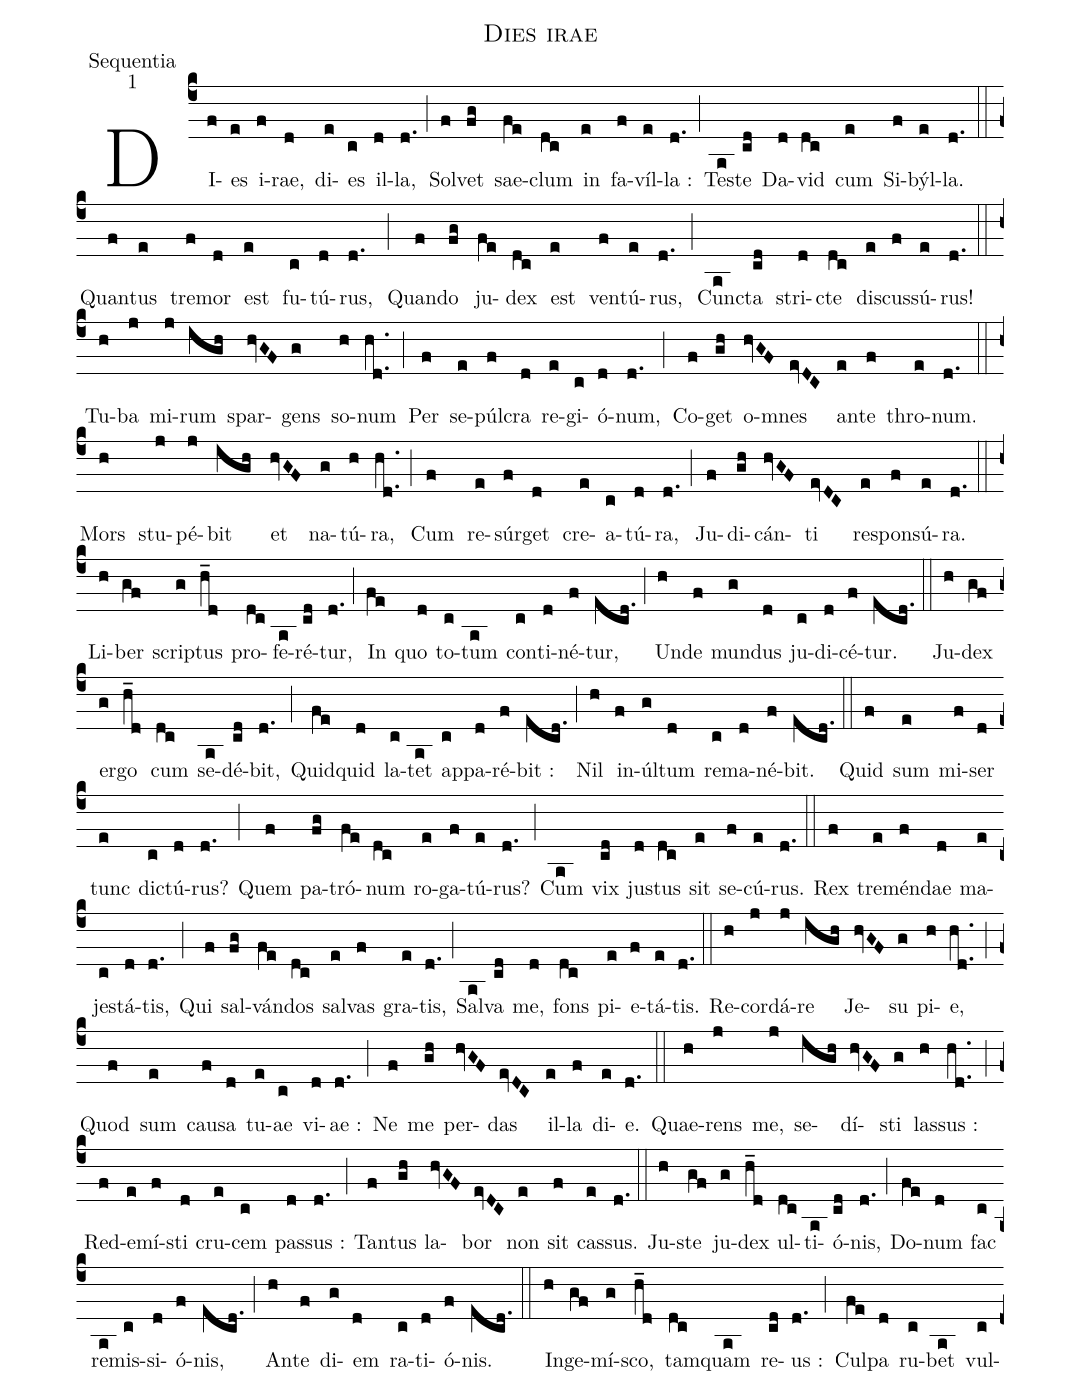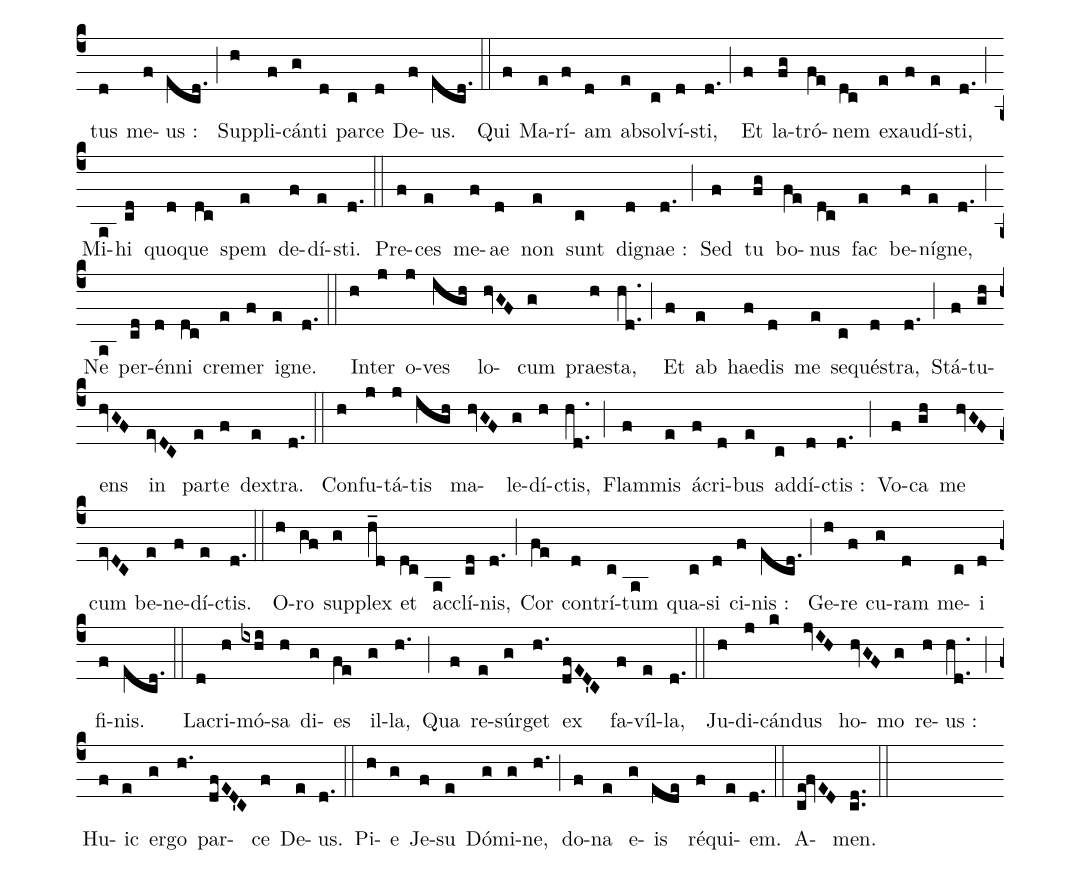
name:Dies irae;
office-part:Sequentia;
mode:1;
%%
(c4) DI(f)es(e) i(f)rae,(d) di(e)es(c) il(d)la,(d.) (;) Sol(f)vet(fg) sae(fe)clum(dc) in(e) fa(f)víl(e)la :(d.) (;) Te(a)ste(cd) Da(d)vid(dc) cum(e) Si(f)býl(e)la.(d.) (::)
Quan(f)tus(e) tre(f)mor(d) est(e) fu(c)tú(d)rus,(d.) (;) Quan(f)do(fg) ju(fe)dex(dc) est(e) ven(f)tú(e)rus,(d.) (;) Cun(a)cta(cd) stri(d)cte(dc) dis(e)cus(f)sú(e)rus!(d.) (::)
Tu(h)ba(j) mi(j)rum(igh) spar(hvGF)gens(g) so(h)num(hd..) (;) Per(f) se(e)púl(f)cra(d) re(e)gi(c)ó(d)num,(d.) (;) Co(f)get(gh) o(hvGF)mnes(evDC) an(e)te(f) thro(e)num.(d.) (::)
Mors(h) stu(j)pé(j)bit(igh) et(hvGF) na(g)tú(h)ra,(hd..) (;) Cum(f) re(e)súr(f)get(d) cre(e)a(c)tú(d)ra,(d.) (;) Ju(f)di(gh)cán(hvGF)ti(evDC) re(e)spon(f)sú(e)ra.(d.) (::)
Li(h)ber(gf) scri(g)ptus(h_d) pro(dc)fe(a)ré(cd)tur,(d.) (;) In(fe) quo(d) to(c)tum(a) con(c)ti(d)né(f)tur,(ecd.) (;) Un(h)de(f) mun(g)dus(d) ju(c)di(d)cé(f)tur.(ecd.) (::)
Ju(h)dex(gf) er(g)go(h_d) cum(dc) se(a)dé(cd)bit,(d.) (;) Quid(fe)quid(d) la(c)tet(a) ap(c)pa(d)ré(f)bit :(ecd.) (;) Nil(h) in(f)úl(g)tum(d) re(c)ma(d)né(f)bit.(ecd.) (::)
Quid(f) sum(e) mi(f)ser(d) tunc(e) di(c)ctú(d)rus?(d.) (;) Quem(f) pa(fg)tró(fe)num(dc) ro(e)ga(f)tú(e)rus?(d.) (;) Cum(a) vix(cd) ju(d)stus(dc) sit(e) se(f)cú(e)rus.(d.) (::)
Rex(f) tre(e)mén(f)dae(d) ma(e)je(c)stá(d)tis,(d.) (;) Qui(f) sal(fg)ván(fe)dos(dc) sal(e)vas(f) gra(e)tis,(d.) (;) Sal(a)va(cd) me,(d) fons(dc) pi(e)e(f)tá(e)tis.(d.) (::)
Re(h)cor(j)dá(j)re(igh) Je(hvGF)su(g) pi(h)e,(hd..) (;) Quod(f) sum(e) cau(f)sa(d) tu(e)ae(c) vi(d)ae :(d.) (;) Ne(f) me(gh) per(hvGF)das(evDC) il(e)la(f) di(e)e.(d.) (::)
Quae(h)rens(j) me,(j) se(igh)dí(hvGF)sti(g) las(h)sus :(hd..) (;) Red(f)e(e)mí(f)sti(d) cru(e)cem(c) pas(d)sus :(d.) (;) Tan(f)tus(gh) la(hvGF)bor(evDC) non(e) sit(f) cas(e)sus.(d.) (::)
Ju(h)ste(gf) ju(g)dex(h_d) ul(dc)ti(a)ó(cd)nis,(d.) (;) Do(fe)num(d) fac(c) re(a)mis(c)si(d)ó(f)nis,(ecd.) (;) An(h)te(f) di(g)em(d) ra(c)ti(d)ó(f)nis.(ecd.) (::)
In(h)ge(gf)mí(g)sco,(h_d) tam(dc)quam(a) re(cd)us :(d.) (;) Cul(fe)pa(d) ru(c)bet(a) vul(c)tus(d) me(f)us :(ecd.) (;) Sup(h)pli(f)cán(g)ti(d) par(c)ce(d) De(f)us.(ecd.) (::)
Qui(f) Ma(e)rí(f)am(d) ab(e)sol(c)ví(d)sti,(d.) (;) Et(f) la(fg)tró(fe)nem(dc) ex(e)au(f)dí(e)sti,(d.) (;) Mi(a)hi(cd) quo(d)que(dc) spem(e) de(f)dí(e)sti.(d.) (::)
Pre(f)ces(e) me(f)ae(d) non(e) sunt(c) di(d)gnae :(d.) (;) Sed(f) tu(fg) bo(fe)nus(dc) fac(e) be(f)ní(e)gne,(d.) (;) Ne(a) per(cd)én(d)ni(dc) cre(e)mer(f) i(e)gne.(d.) (::)
In(h)ter(j) o(j)ves(igh) lo(hvGF)cum(g) prae(h)sta,(hd..) (;) Et(f) ab(e) hae(f)dis(d) me(e) se(c)qué(d)stra,(d.) (;) Stá(f)tu(gh)ens(hvGF) in(evDC) par(e)te(f) dex(e)tra.(d.) (::)
Con(h)fu(j)tá(j)tis(igh) ma(hvGF)le(g)dí(h)ctis,(hd..) (;) Flam(f)mis(e) á(f)cri(d)bus(e) ad(c)dí(d)ctis :(d.) (;) Vo(f)ca(gh) me(hvGF) cum(evDC) be(e)ne(f)dí(e)ctis.(d.) (::)
O(h)ro(gf) sup(g)plex(h_d) et(dc) ac(a)clí(cd)nis,(d.) (;) Cor(fe) con(d)trí(c)tum(a) qua(c)si(d) ci(f)nis :(ecd.) (;) Ge(h)re(f) cu(g)ram(d) me(c)i(d) fi(f)nis.(ecd.) (::)
La(d)cri(h)mó(ixhi)sa(h) di(g)es(fe) il(g)la,(h.) (;) Qua(f) re(e)súr(g)get(h.) ex(dfED'C) fa(f)víl(e)la,(d.) (::)
Ju(h)di(j)cán(k)dus(jvIH) ho(hvGF)mo(g) re(h)us :(hd..) (;) Hu(f)ic(e) er(g)go(h.) par(dfED'C)ce(f) De(e)us.(d.) (::)
Pi(h)e(g) Je(f)su(e) Dó(g)mi(g)ne,(h.) (;) do(f)na(e) e(g)is(ede) ré(f)qui(e)em.(d.) (::)
A(ce!fvED)men.(cd..) (::)
